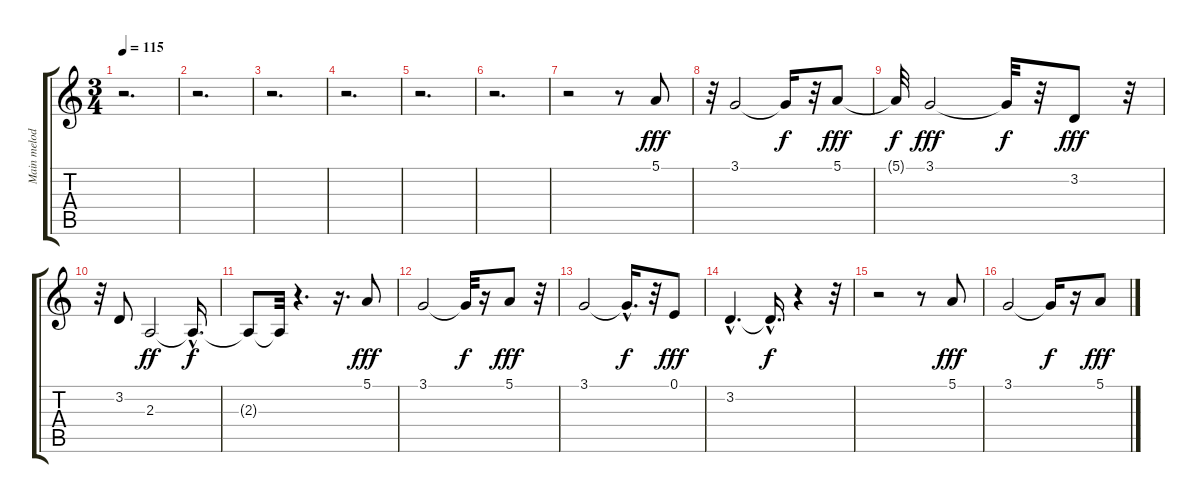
\track ("Main melody" "Main melod") {instrument altosax}
\staff {score tabs}
\tuning (E4 B3 G3 D3 A2 E2) {hide}
\ts (3 4)
\tempo 115
\clef g2
\ks c
r.2{d dy f} |
r.2{d} |
r.2{d} |
r.2{d} |
r.2{d} |
r.2{d} |
r.2 r.8 5.1.8{dy fff} |
r.32 3.1.2 3.1{t}.16{dy f} r.32 5.1.8{dy fff} |
5.1{t}.32{dy f} 3.1.2{dy fff} 3.1{t}.32{dy f} r.32 3.2.8{dy fff} r.32 |
r.32 3.2.8 2.3.2{dy ff} 2.3{hac t}.16{d dy f} |
2.3{t}.8 2.3{t}.32 r.4{d} r.16{d} 5.1.8{dy fff} |
3.1.2 3.1{t}.32{dy f} r.16 5.1.8{dy fff} r.32 |
3.1.2 3.1{hac t}.16{d dy f} r.32 0.1.8{dy fff} |
3.2{hac}.4{d} 3.2{hac t}.16{d dy f} r.4 r.32 |
r.2 r.8 5.1.8{dy fff} |
3.1.2 3.1{t}.16{dy f} r.16 5.1.8{dy fff}
